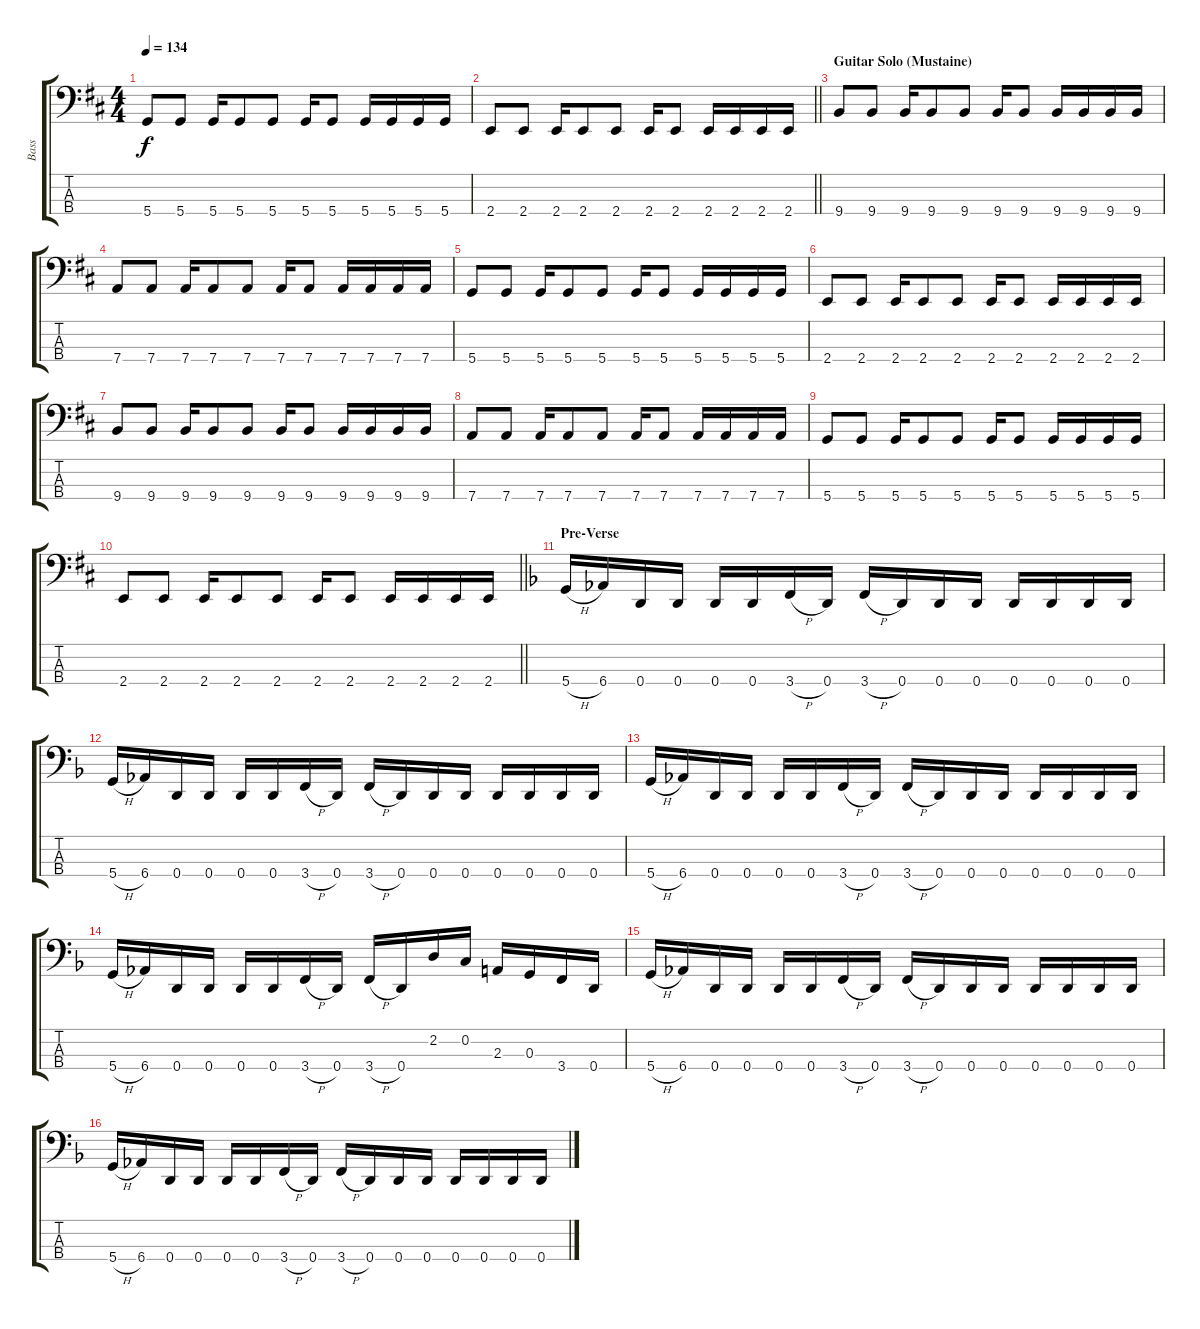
\track ("Bass" "Bass") {instrument electricbasspick}
\staff {score tabs}
\tuning (F2 C2 G1 D1) {hide}
\ts (4 4)
\tempo 134
\clef f4
\ks bminor
5.4.8{dy f} 5.4.8 5.4.16 5.4.8 5.4.8 5.4.16 5.4.8 5.4.16 5.4.16 5.4.16 5.4.16 |
\barLineRight lightlight
2.4.8 2.4.8 2.4.16 2.4.8 2.4.8 2.4.16 2.4.8 2.4.16 2.4.16 2.4.16 2.4.16 |
\section ("" "Guitar Solo (Mustaine)")
9.4.8 9.4.8 9.4.16 9.4.8 9.4.8 9.4.16 9.4.8 9.4.16 9.4.16 9.4.16 9.4.16 |
7.4.8 7.4.8 7.4.16 7.4.8 7.4.8 7.4.16 7.4.8 7.4.16 7.4.16 7.4.16 7.4.16 |
5.4.8 5.4.8 5.4.16 5.4.8 5.4.8 5.4.16 5.4.8 5.4.16 5.4.16 5.4.16 5.4.16 |
2.4.8 2.4.8 2.4.16 2.4.8 2.4.8 2.4.16 2.4.8 2.4.16 2.4.16 2.4.16 2.4.16 |
9.4.8 9.4.8 9.4.16 9.4.8 9.4.8 9.4.16 9.4.8 9.4.16 9.4.16 9.4.16 9.4.16 |
7.4.8 7.4.8 7.4.16 7.4.8 7.4.8 7.4.16 7.4.8 7.4.16 7.4.16 7.4.16 7.4.16 |
5.4.8 5.4.8 5.4.16 5.4.8 5.4.8 5.4.16 5.4.8 5.4.16 5.4.16 5.4.16 5.4.16 |
\barLineRight lightlight
2.4.8 2.4.8 2.4.16 2.4.8 2.4.8 2.4.16 2.4.8 2.4.16 2.4.16 2.4.16 2.4.16 |
\section ("" "Pre-Verse")
\ks dminor
5.4{h}.16 6.4.16 0.4.16 0.4.16 0.4.16 0.4.16 3.4{h}.16 0.4.16 3.4{h}.16 0.4.16 0.4.16 0.4.16 0.4.16 0.4.16 0.4.16 0.4.16 |
5.4{h}.16 6.4.16 0.4.16 0.4.16 0.4.16 0.4.16 3.4{h}.16 0.4.16 3.4{h}.16 0.4.16 0.4.16 0.4.16 0.4.16 0.4.16 0.4.16 0.4.16 |
5.4{h}.16 6.4.16 0.4.16 0.4.16 0.4.16 0.4.16 3.4{h}.16 0.4.16 3.4{h}.16 0.4.16 0.4.16 0.4.16 0.4.16 0.4.16 0.4.16 0.4.16 |
5.4{h}.16 6.4.16 0.4.16 0.4.16 0.4.16 0.4.16 3.4{h}.16 0.4.16 3.4{h}.16 0.4.16 2.2.16 0.2.16 2.3.16 0.3.16 3.4.16 0.4.16 |
5.4{h}.16 6.4.16 0.4.16 0.4.16 0.4.16 0.4.16 3.4{h}.16 0.4.16 3.4{h}.16 0.4.16 0.4.16 0.4.16 0.4.16 0.4.16 0.4.16 0.4.16 |
5.4{h}.16 6.4.16 0.4.16 0.4.16 0.4.16 0.4.16 3.4{h}.16 0.4.16 3.4{h}.16 0.4.16 0.4.16 0.4.16 0.4.16 0.4.16 0.4.16 0.4.16
